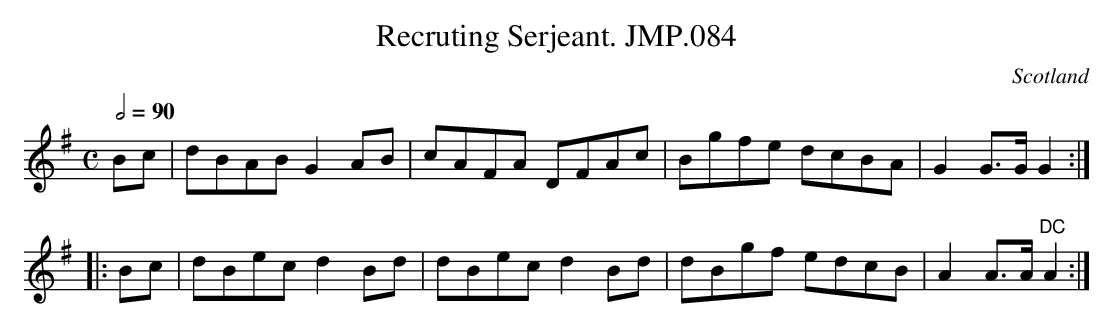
X:1
T:Recruting Serjeant. JMP.084
L:1/8
M:C
O:Scotland
Q:1/2=90
K:G Major
Bc | dBAB G2 AB | cAFA DFAc | Bgfe dcBA | G2 G>G G2 :|!
|:Bc | dBec d2Bd | dBec d2 Bd | dBgf edcB | A2 A>A"DC" A2 :|
